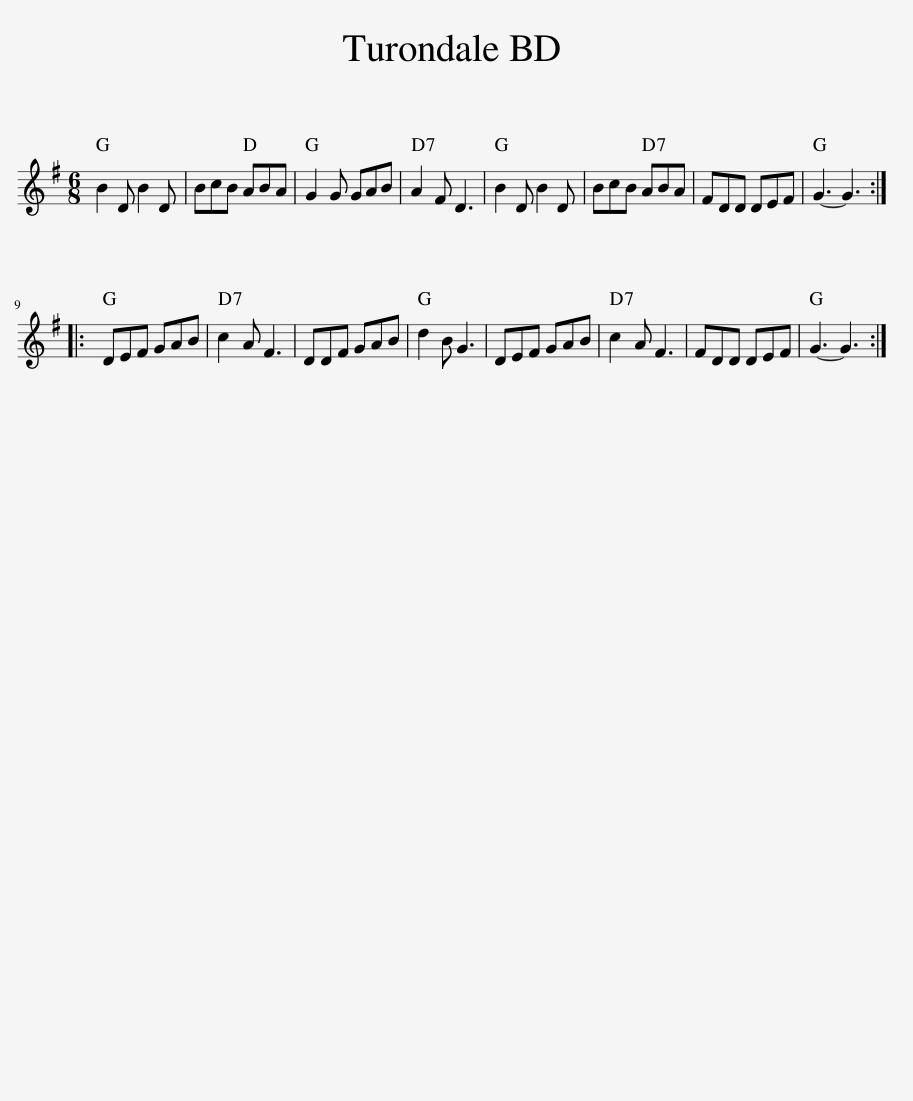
X:1
L:1/8
M:6/8
I:linebreak $
K:G
V:1 treble
V:1
 B2 D B2 D | BcB ABA | G2 G GAB | A2 F D3 | B2 D B2 D | %5
 BcB ABA | FDD DEF | G3- G3 ::$ DEF GAB | c2 A F3 | %10
 DDF GAB | d2 B G3 | DEF GAB | c2 A F3 | FDD DEF | %15
 G3- G3 :| %16
